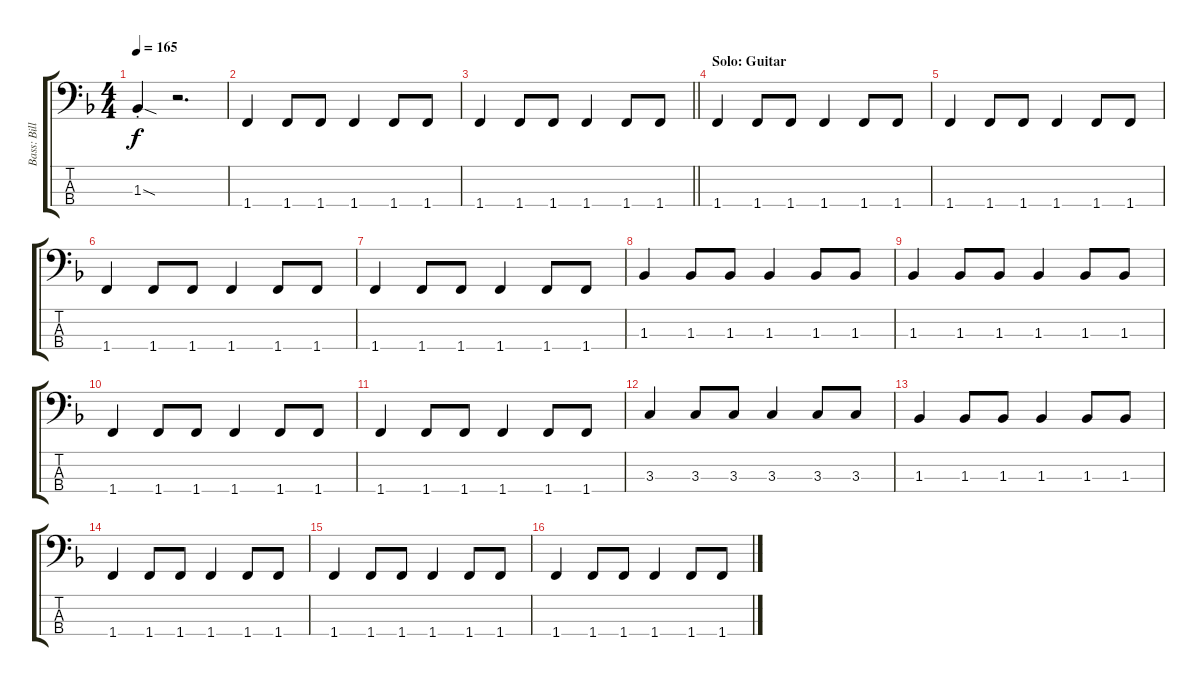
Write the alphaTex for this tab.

\track ("Bass: Billy" "Bass: Bill") {instrument electricbassfinger}
\staff {score tabs}
\tuning (G2 D2 A1 E1) {hide}
\ts (4 4)
\tempo 165
\clef f4
\ks f
1.3{sod st}.4{dy f} r.2{d} |
1.4.4 1.4.8 1.4.8 1.4.4 1.4.8 1.4.8 |
\barLineRight lightlight
1.4.4 1.4.8 1.4.8 1.4.4 1.4.8 1.4.8 |
\section ("" "Solo: Guitar")
1.4.4 1.4.8 1.4.8 1.4.4 1.4.8 1.4.8 |
1.4.4 1.4.8 1.4.8 1.4.4 1.4.8 1.4.8 |
1.4.4 1.4.8 1.4.8 1.4.4 1.4.8 1.4.8 |
1.4.4 1.4.8 1.4.8 1.4.4 1.4.8 1.4.8 |
1.3.4 1.3.8 1.3.8 1.3.4 1.3.8 1.3.8 |
1.3.4 1.3.8 1.3.8 1.3.4 1.3.8 1.3.8 |
1.4.4 1.4.8 1.4.8 1.4.4 1.4.8 1.4.8 |
1.4.4 1.4.8 1.4.8 1.4.4 1.4.8 1.4.8 |
3.3.4 3.3.8 3.3.8 3.3.4 3.3.8 3.3.8 |
1.3.4 1.3.8 1.3.8 1.3.4 1.3.8 1.3.8 |
1.4.4 1.4.8 1.4.8 1.4.4 1.4.8 1.4.8 |
1.4.4 1.4.8 1.4.8 1.4.4 1.4.8 1.4.8 |
1.4.4 1.4.8 1.4.8 1.4.4 1.4.8 1.4.8
